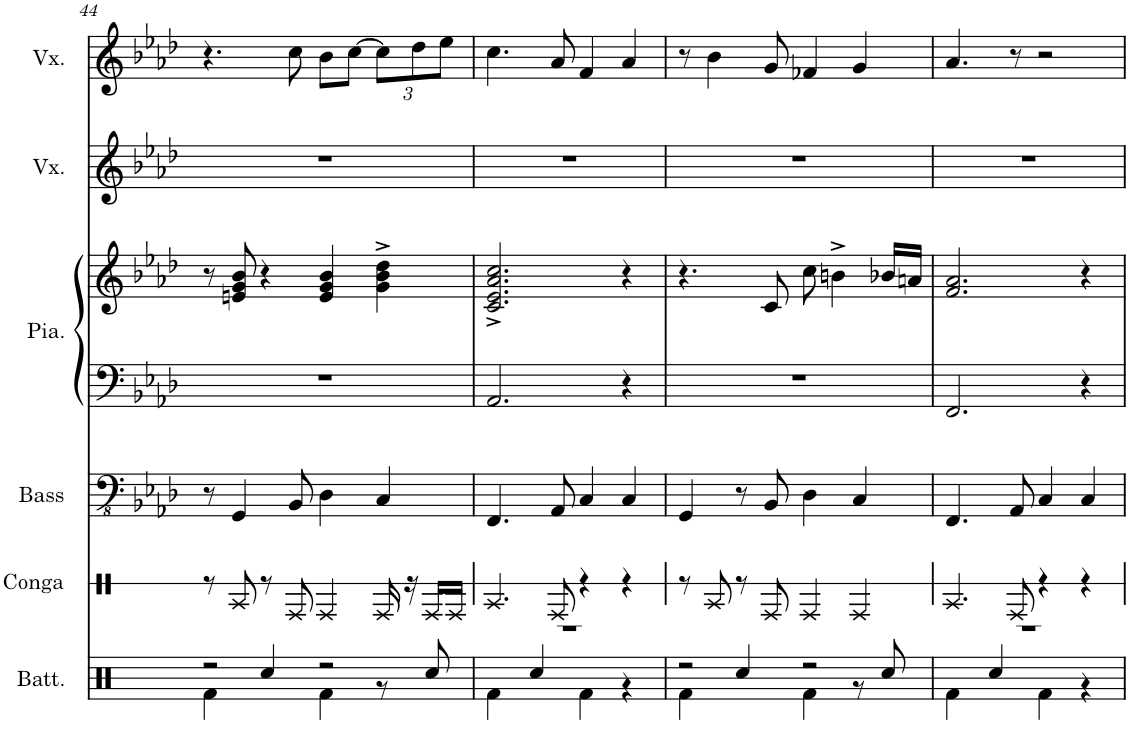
**kern	**kern	**kern	**kern	**kern	**kern	**kern
*part6	*part5	*part4	*part3	*part3	*part2	*part1
*staff7	*staff6	*staff5	*staff4	*staff3	*staff2	*staff1
*I"Batterie	*I"Conga	*I"Basse acoustique	*I"Piano	*	*I"Voix	*I"Voix
*I'Batt.	*I'Conga	*I'Bass	*I'Pia.	*	*I'Vx.	*I'Vx.
!!LO:PB:g=z
*clefX	*clefX	*clefFv4	*clefF4	*clefG2	*clefG2	*clefG2
*k[]	*k[]	*k[b-e-a-d-]	*k[b-e-a-d-]	*k[b-e-a-d-]	*k[b-e-a-d-]	*k[b-e-a-d-]
*M4/4	*M4/4	*M4/4	*M4/4	*M4/4	*M4/4	*M4/4
=44	=44	=44	=44	=44	=44	=44
*^	*	*	*	*	*	*
2r	4Rf\	8r	8r	1r	8r	1r	4.r
.	.	8RA/	4GGG/	.	8en/ 8g/ 8b-/	.	.
.	4Rcc/	8r	.	.	4r	.	.
.	.	8RF/	8BBB-/	.	.	.	8cc\
2r	4Rf\	4RF/	4DD-\	.	4e/ 4g/ 4b-/	.	8b-\L
.	.	.	.	.	.	.	[8cc\J
*	*	*	*	*	*	*	*Xbrackettup
.	8r	16RF/	4CC/	.	4g\^ 4b-\^ 4dd-\^	.	12cc\L]
.	.	16r	.	.	.	.	.
.	.	.	.	.	.	.	12dd-\
.	8Rcc/	16RF/LL	.	.	.	.	.
.	.	.	.	.	.	.	12ee-\J
.	.	16RF/JJ	.	.	.	.	.
=45	=45	=45	=45	=45	=45	=45	=45
1r	4Rf\	4.RA/	4.FFF/	2.AA-/	2.c/^ 2.e-/^ 2.a-/^ 2.cc/^	1r	4.cc\
.	4Rcc/	.	.	.	.	.	.
.	.	8RF/	8AAA-/	.	.	.	8a-/
.	4Rf\	4r	4CC/	.	.	.	4f/
.	4r	4r	4CC/	4r	4r	.	4a-/
=46	=46	=46	=46	=46	=46	=46	=46
2r	4Rf\	8r	4GGG/	1r	4.r	1r	8r
.	.	8RA/	.	.	.	.	4b-\
.	4Rcc/	8r	8r	.	.	.	.
.	.	8RF/	8BBB-/	.	8c/	.	8g/
2r	4Rf\	4RF/	4DD-\	.	8cc\	.	4f-X/
.	.	.	.	.	4bn^\	.	.
.	8r	4RF/	4CC/	.	.	.	4g/
.	8Rcc/	.	.	.	16b-X/LL	.	.
.	.	.	.	.	16an/JJ	.	.
=47	=47	=47	=47	=47	=47	=47	=47
1r	4Rf\	4.RA/	4.FFF/	2.FF/	2.f/ 2.a-/	1r	4.a-/
.	4Rcc/	.	.	.	.	.	.
.	.	8RF/	8AAA-/	.	.	.	8r
.	4Rf\	4r	4CC/	.	.	.	2r
.	4r	4r	4CC/	4r	4r	.	.
*v	*v	*	*	*	*	*	*
=	=	=	=	=	=	=
*-	*-	*-	*-	*-	*-	*-
